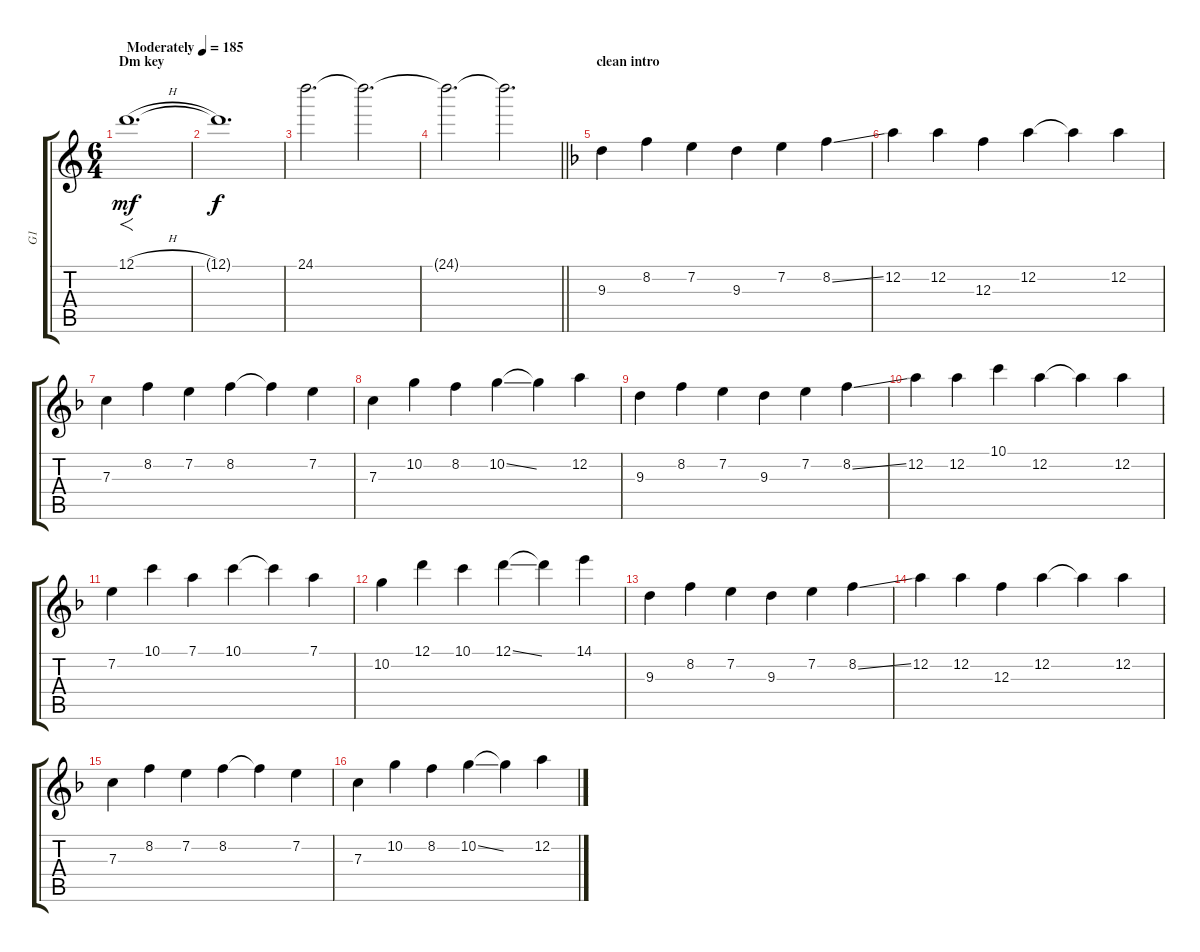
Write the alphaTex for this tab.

\track ("G1" "G1") {instrument distortionguitar bank 5}
\staff {score tabs}
\tuning (D4 A3 F3 C3 G2 D2) {hide}
\ts (6 4)
\section ("" "Dm key")
\tempo (185 "Moderately")
\clef g2
\ks c
12.1{h}.1{f d dy mf instrument synthstrings1} |
12.1{t}.1{d dy f} |
24.1.2{d} 24.1{t}.2{d} |
\barLineRight lightlight
24.1{t}.2{d} 24.1{t}.2{d} |
\section ("" "clean intro")
\ks dminor
9.3.4{instrument electricguitarjazz} 8.2.4 7.2.4 9.3.4 7.2.4 8.2{ss}.4 |
12.2.4 12.2.4 12.3.4 12.2.4 12.2{t}.4 12.2.4 |
7.3.4 8.2.4 7.2.4 8.2.4 8.2{t}.4 7.2.4 |
7.3.4 10.2.4 8.2.4 10.2{ss}.4 10.2{t}.4 12.2.4 |
9.3.4 8.2.4 7.2.4 9.3.4 7.2.4 8.2{ss}.4 |
12.2.4 12.2.4 10.1.4 12.2.4 12.2{t}.4 12.2.4 |
7.2.4 10.1.4 7.1.4 10.1.4 10.1{t}.4 7.1.4 |
10.2.4 12.1.4 10.1.4 12.1{ss}.4 12.1{t}.4 14.1.4 |
9.3.4{instrument electricguitarjazz} 8.2.4 7.2.4 9.3.4 7.2.4 8.2{ss}.4 |
12.2.4 12.2.4 12.3.4 12.2.4 12.2{t}.4 12.2.4 |
7.3.4 8.2.4 7.2.4 8.2.4 8.2{t}.4 7.2.4 |
7.3.4 10.2.4 8.2.4 10.2{ss}.4 10.2{t}.4 12.2.4
